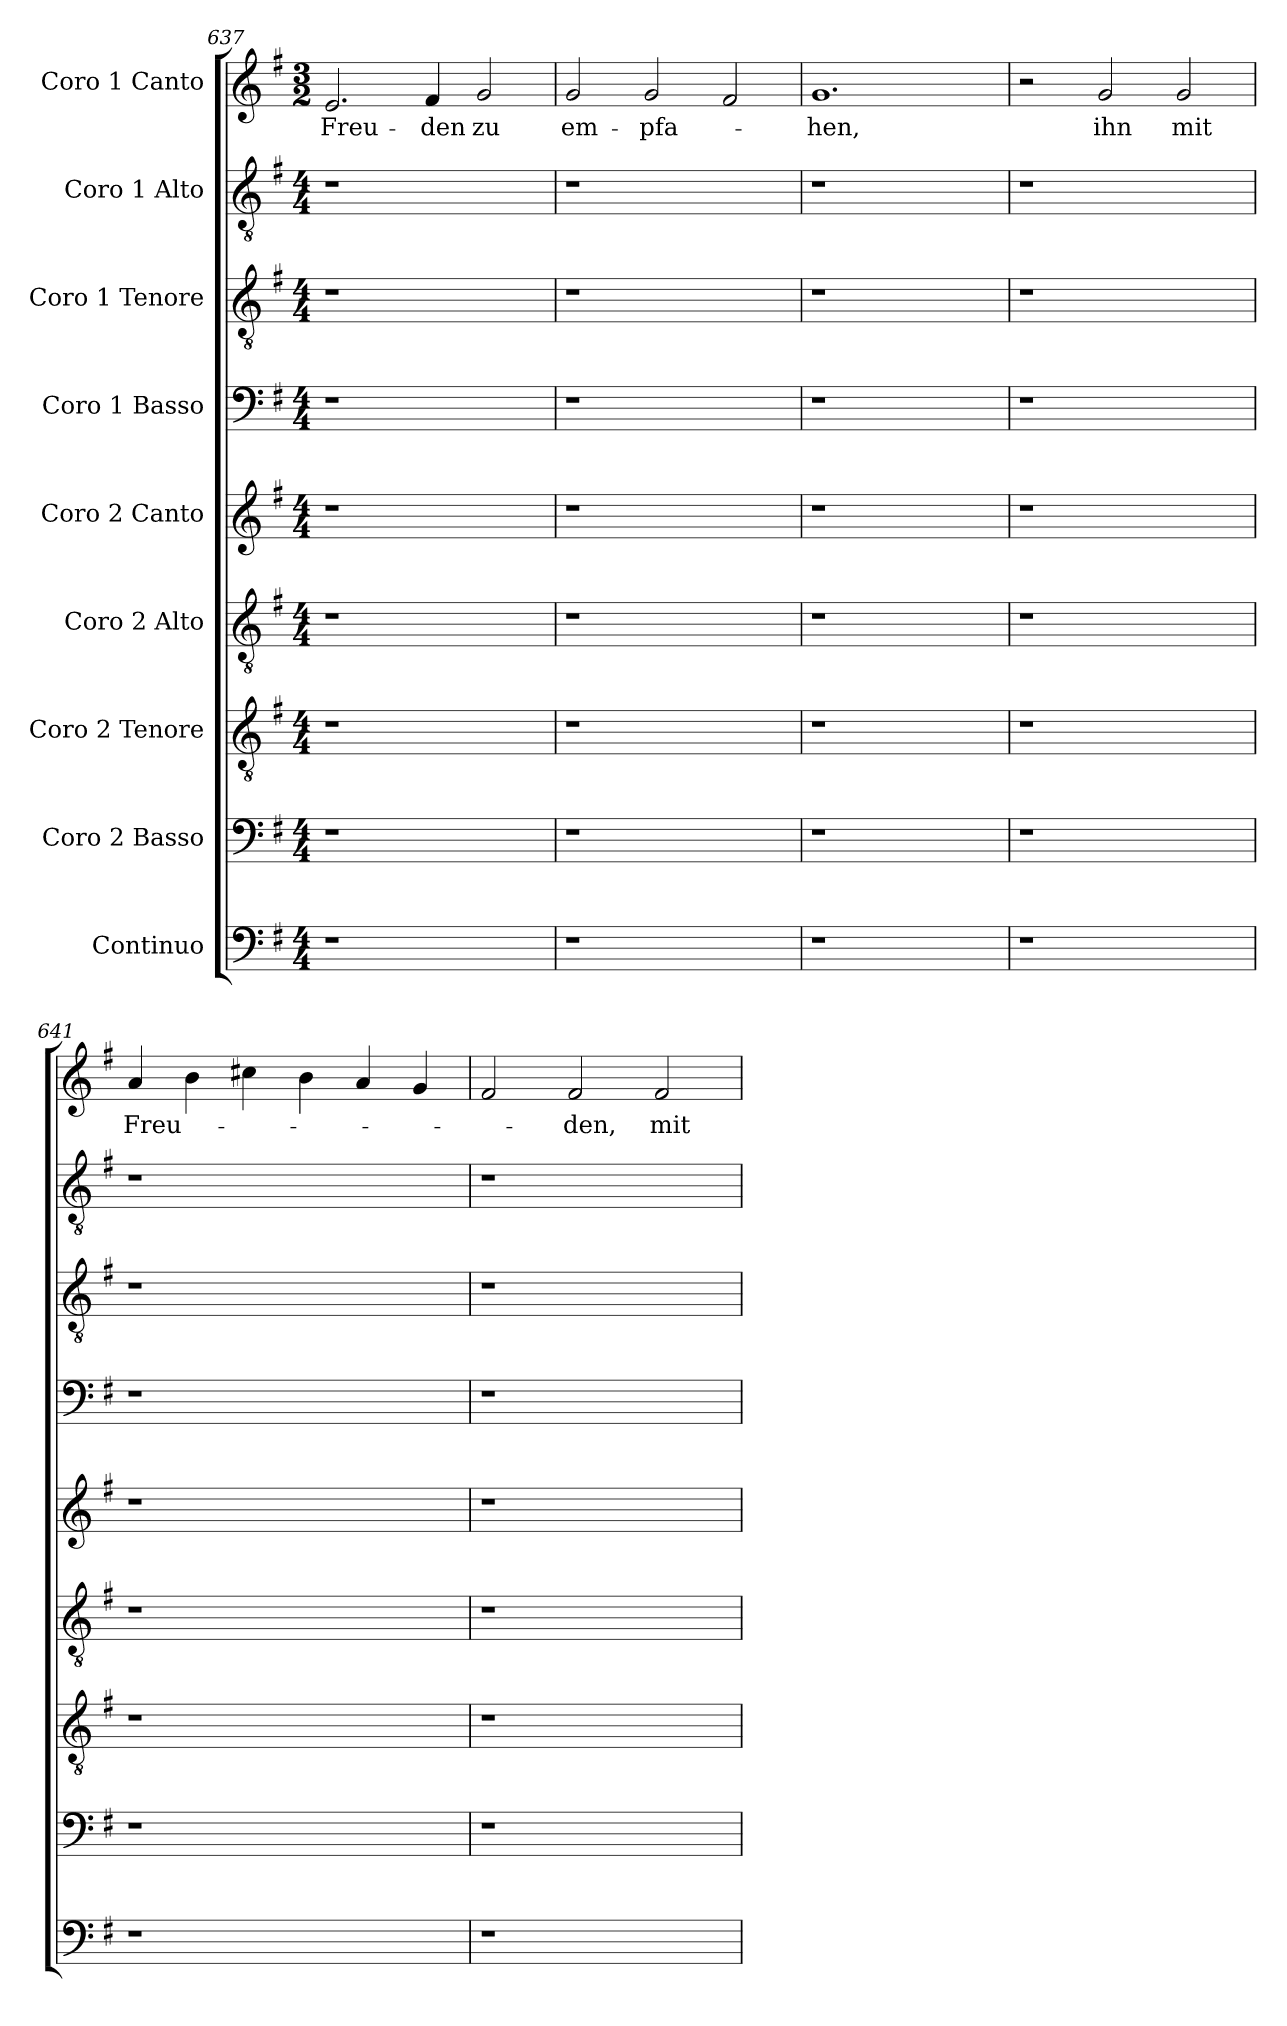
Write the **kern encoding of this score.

**kern	**kern	**kern	**kern	**kern	**kern	**kern	**kern	**kern	**text
*part9	*part8	*part7	*part6	*part5	*part4	*part3	*part2	*part1	*part1
*staff9	*staff8	*staff7	*staff6	*staff5	*staff4	*staff3	*staff2	*staff1	*staff1
*I"Continuo	*I"Coro 2  Basso	*I"Coro 2  Tenore	*I"Coro 2  Alto	*I"Coro 2  Canto	*I"Coro 1  Basso	*I"Coro 1  Tenore	*I"Coro 1  Alto	*I"Coro 1  Canto	*
*clefF4	*clefF4	*clefGv2	*clefGv2	*clefG2	*clefF4	*clefGv2	*clefGv2	*clefG2	*
*k[f#]	*k[f#]	*k[f#]	*k[f#]	*k[f#]	*k[f#]	*k[f#]	*k[f#]	*k[f#]	*
*G:	*G:	*G:	*G:	*G:	*G:	*G:	*G:	*G:	*
*M4/4	*M4/4	*M4/4	*M4/4	*M4/4	*M4/4	*M4/4	*M4/4	*M3/2	*
=637	=637	=637	=637	=637	=637	=637	=637	=637	=637
!	!	!	!	!	!	!	!	!	!LO:LY:b:cj
1r	1r	1r	1r	1r	1r	1r	1r	2.e/	Freu-
!	!	!	!	!	!	!	!	!	!LO:LY:b:cj
.	.	.	.	.	.	.	.	4f#/	-den
!	!	!	!	!	!	!	!	!	!LO:LY:b:cj
2ryy	2ryy	2ryy	2ryy	2ryy	2ryy	2ryy	2ryy	2g/	zu
!!LO:LB:g=z
=638	=638	=638	=638	=638	=638	=638	=638	=638	=638
!	!	!	!	!	!	!	!	!	!LO:LY:b:cj
1r	1r	1r	1r	1r	1r	1r	1r	2g/	em-
!	!	!	!	!	!	!	!	!	!LO:LY:b:cj
.	.	.	.	.	.	.	.	2g/	-pfa-
2ryy	2ryy	2ryy	2ryy	2ryy	2ryy	2ryy	2ryy	2f#/	.
=639	=639	=639	=639	=639	=639	=639	=639	=639	=639
!	!	!	!	!	!	!	!	!	!LO:LY:b:cj
1r	1r	1r	1r	1r	1r	1r	1r	1.g	-hen,
2ryy	2ryy	2ryy	2ryy	2ryy	2ryy	2ryy	2ryy	.	.
=640	=640	=640	=640	=640	=640	=640	=640	=640	=640
1r	1r	1r	1r	1r	1r	1r	1r	2r	.
!	!	!	!	!	!	!	!	!	!LO:LY:b:cj
.	.	.	.	.	.	.	.	2g/	ihn
!	!	!	!	!	!	!	!	!	!LO:LY:b:cj
2ryy	2ryy	2ryy	2ryy	2ryy	2ryy	2ryy	2ryy	2g/	mit
=641	=641	=641	=641	=641	=641	=641	=641	=641	=641
!	!	!	!	!	!	!	!	!	!LO:LY:b:cj
1r	1r	1r	1r	1r	1r	1r	1r	4a/	Freu-
.	.	.	.	.	.	.	.	4b\	.
.	.	.	.	.	.	.	.	4cc#X\	.
.	.	.	.	.	.	.	.	4b\	.
2ryy	2ryy	2ryy	2ryy	2ryy	2ryy	2ryy	2ryy	4a/	.
.	.	.	.	.	.	.	.	4g/	.
=642	=642	=642	=642	=642	=642	=642	=642	=642	=642
1r	1r	1r	1r	1r	1r	1r	1r	2f#/	.
!	!	!	!	!	!	!	!	!	!LO:LY:b:cj
.	.	.	.	.	.	.	.	2f#/	-den,
!	!	!	!	!	!	!	!	!	!LO:LY:b:cj
2ryy	2ryy	2ryy	2ryy	2ryy	2ryy	2ryy	2ryy	2f#/	mit
=	=	=	=	=	=	=	=	=	=
*-	*-	*-	*-	*-	*-	*-	*-	*-	*-
